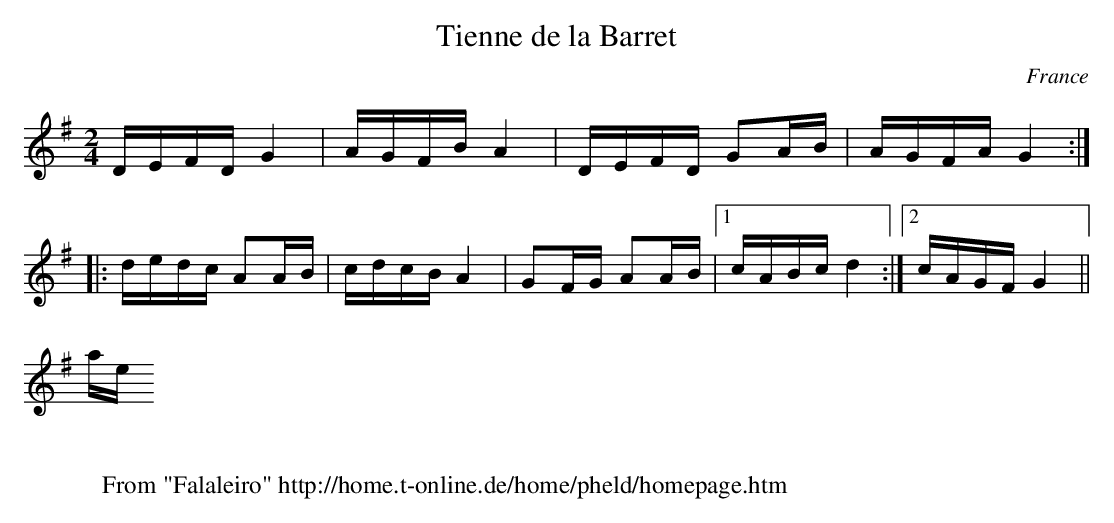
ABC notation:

X:1
T:Tienne de la Barret
M:2/4
L:1/16
O:France
K:G
DEFD G4|AGFB A4|DEFD G2AB|AGFA G4:|
|:dedc A2AB|cdcB A4|G2FG A2AB|1cABc d4:|2cAGF G4||
Valses
W:
W: From "Falaleiro" http://home.t-online.de/home/pheld/homepage.htm
